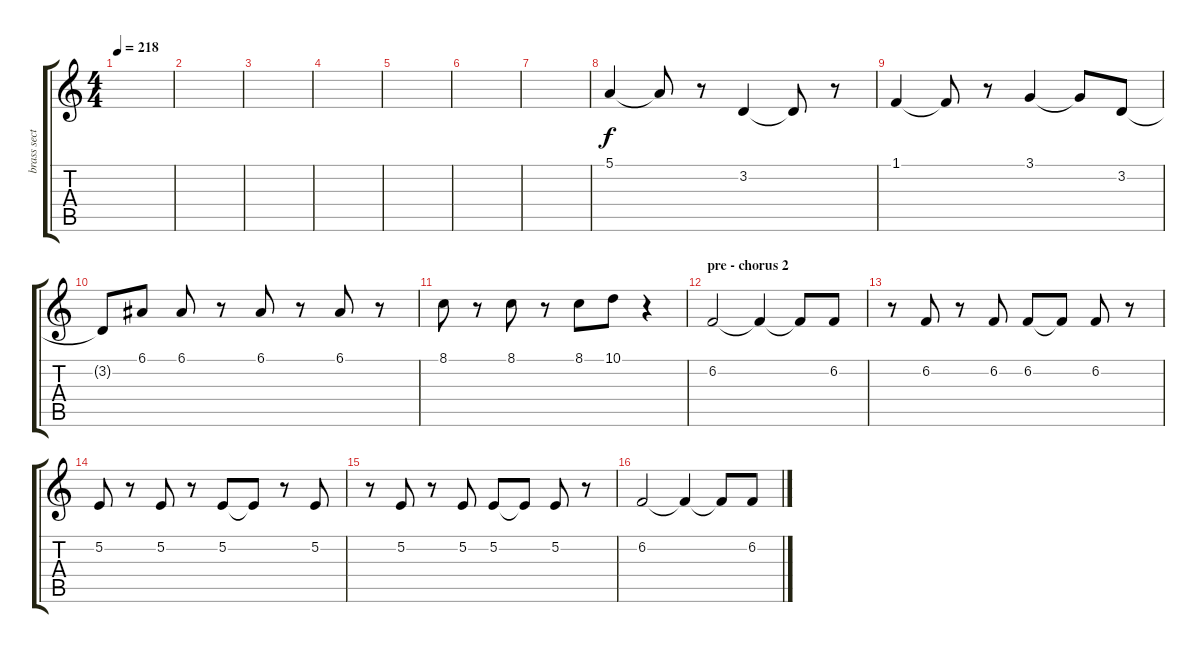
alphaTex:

\track ("brass section" "brass sect") {instrument brasssection}
\staff {score tabs}
\tuning (E4 B3 G3 D3 A2 E2) {hide}
\ts (4 4)
\tempo 218
\clef g2
\ks c
|
|
|
|
|
|
|
5.1.4{balance 4} 5.1{t}.8 r.8 3.2.4 3.2{t}.8 r.8 |
1.1.4 1.1{t}.8 r.8 3.1.4 3.1{t}.8 3.2.8 |
3.2{t}.8 6.1.8{balance 12} 6.1.8 r.8 6.1.8 r.8 6.1.8 r.8 |
8.1.8 r.8 8.1.8 r.8 8.1.8 10.1.8 r.4 |
\section ("" "pre - chorus 2")
6.2.2{balance 12} 6.2{t}.4 6.2{t}.8 6.2.8 |
r.8 6.2.8 r.8 6.2.8 6.2.8 6.2{t}.8 6.2.8 r.8 |
5.2.8 r.8 5.2.8 r.8 5.2.8 5.2{t}.8 r.8 5.2.8 |
r.8 5.2.8 r.8 5.2.8 5.2.8 5.2{t}.8 5.2.8 r.8 |
6.2.2 6.2{t}.4 6.2{t}.8 6.2.8
